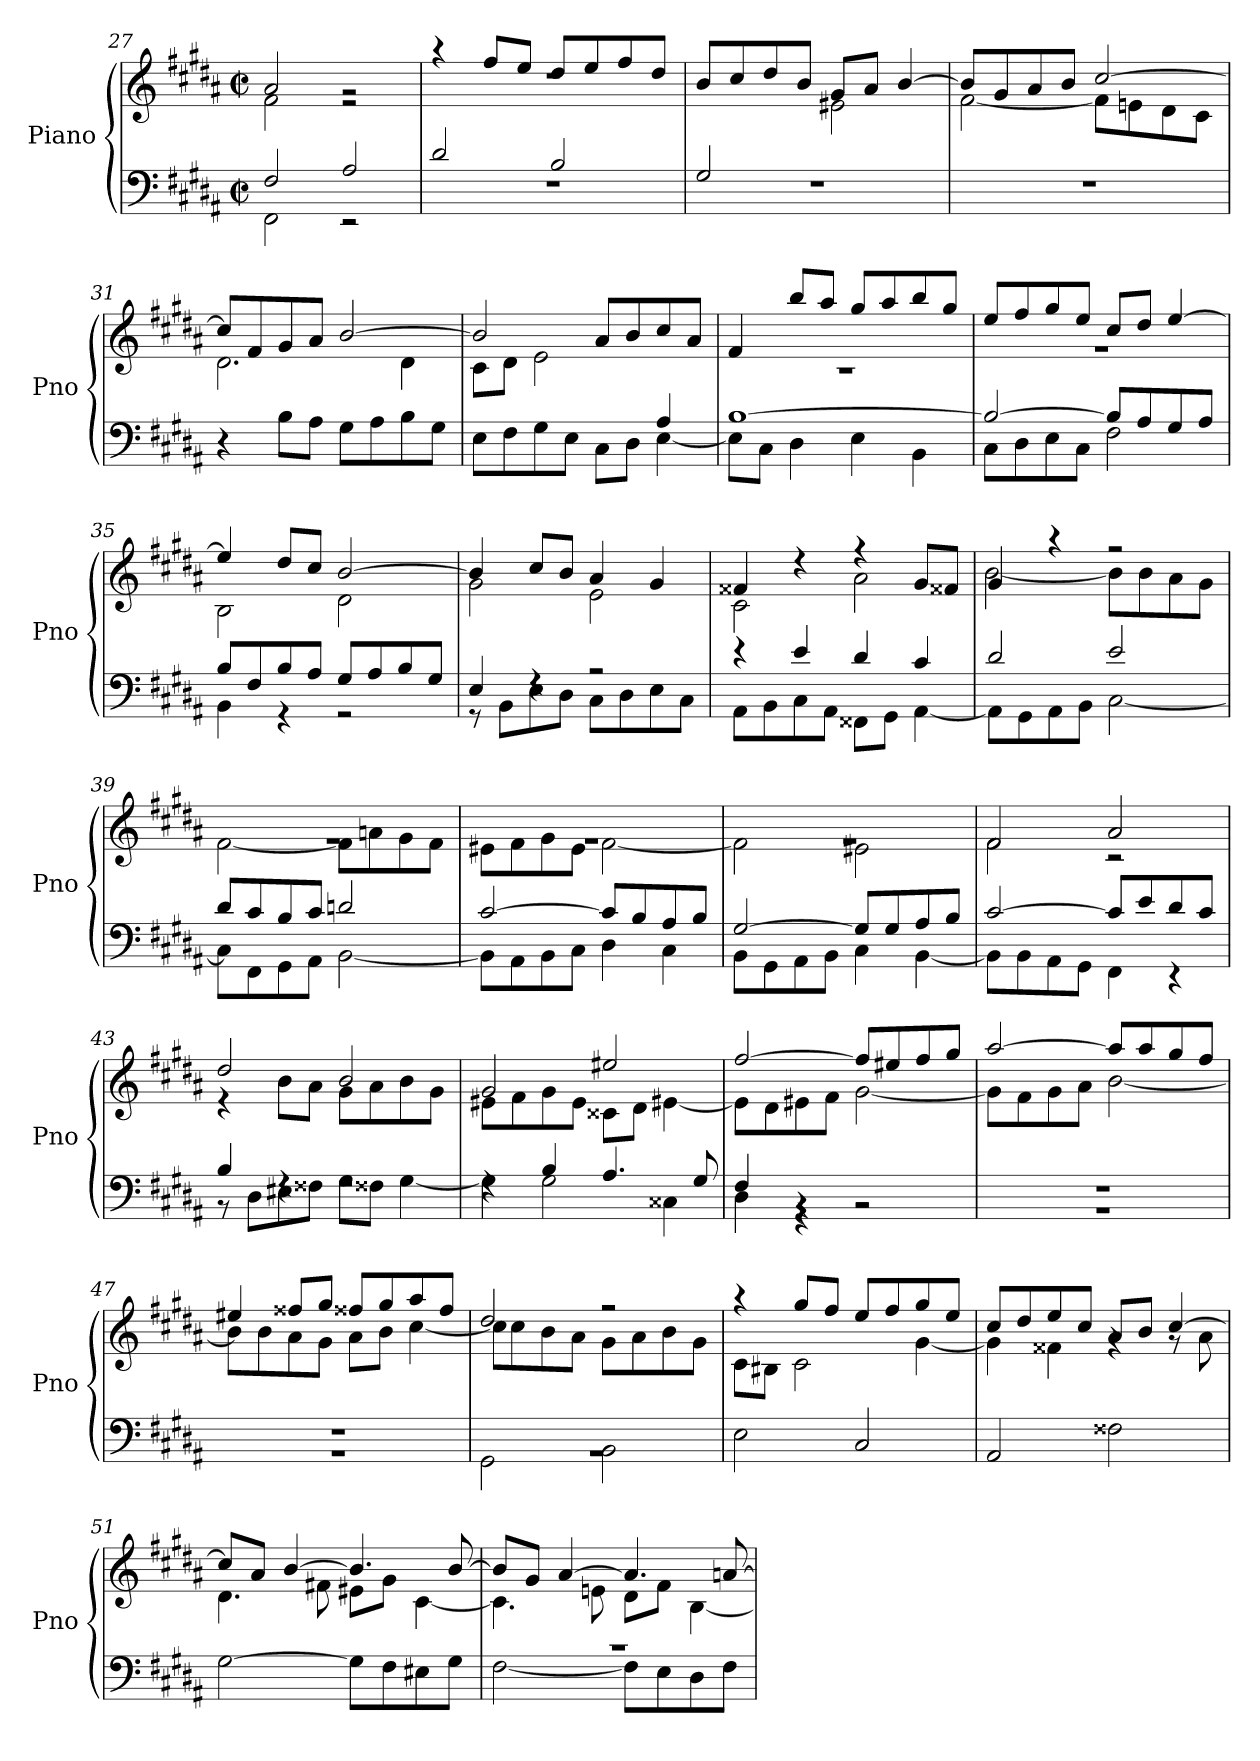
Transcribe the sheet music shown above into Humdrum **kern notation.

**kern	**kern
*part1	*part1
*staff2	*staff1
*I"Piano	*
*I'Pno	*
!!LO:PB:g=z
*clefF4	*clefG2
*k[f#c#g#d#a#]	*k[f#c#g#d#a#]
*M2/2	*M2/2
*met(c|)	*met(c|)
=27	=27
*^	*^
2F#/	2FF#\	2a#/	2f#\
2A#/	2r	2rg	2r
=28	=28	=28	=28
2d#/	1rF	4r	1rdd
.	.	8ff#/L	.
.	.	8ee/J	.
2B/	.	8dd#/L	.
.	.	8ee/	.
.	.	8ff#/	.
.	.	8dd#/J	.
=29	=29	=29	=29
2G#/	1rF	8b/L	2ryy
.	.	8cc#/	.
.	.	8dd#/	.
.	.	8b/J	.
2ryy	.	8g#/L	2e#X\
.	.	8a#/J	.
.	.	[4b/	.
*v	*v	*	*
=30	=30	=30
1rF	8b/L]	[2f#\
.	8g#/	.
.	8a#/	.
.	8b/J	.
.	[2cc#/	8f#\L]
.	.	8en\
.	.	8d#\
.	.	8c#\J
=31	=31	=31
4r	8cc#/L]	2.d#\
.	8f#/	.
8B\L	8g#/	.
8A#\J	8a#/J	.
8G#\L	[2b/	.
8A#\	.	.
8B\	.	4d#\
8G#\J	.	.
!!LO:LB:g=z	!!
=32	=32	=32
*^	*	*
8E\L	2.ryy	2b/]	8c#\L
8F#\	.	.	8d#\J
8G#\	.	.	2e\
8E\J	.	.	.
8C#\L	.	8a#/L	.
8D#\J	.	8b/	.
4A#/	[4E\	8cc#/	4ryy
.	.	8a#/J	.
=33	=33	=33	=33
[1B	8E\L]	4f#/	1r
.	8C#\J	.	.
.	4D#\	8bb/L	.
.	.	8aa#/J	.
.	4E\	8gg#/L	.
.	.	8aa#/	.
.	4BB\	8bb/	.
.	.	8gg#/J	.
=34	=34	=34	=34
2B/_	8C#\L	8ee/L	1r
.	8D#\	8ff#/	.
.	8E\	8gg#/	.
.	8C#\J	8ee/J	.
8B/L]	2F#\	8cc#/L	.
8A#/	.	8dd#/J	.
8G#/	.	[4ee/	.
8A#/J	.	.	.
=35	=35	=35	=35
8B/L	4BB\	4ee/]	2B\
8F#/	.	.	.
8B/	4r	8dd#/L	.
8A#/J	.	8cc#/J	.
8G#/L	2r	[2b/	2d#\
8A#/	.	.	.
8B/	.	.	.
8G#/J	.	.	.
=36	=36	=36	=36
4E/	8r	4b/]	2g#\
.	8BB\L	.	.
4rF	8E\	8cc#/L	.
.	8D#\J	8b/J	.
2r	8C#\L	4a#/	2e\
.	8D#\	.	.
.	8E\	4g#/	.
.	8C#\J	.	.
!!LO:LB:g=z	!!
=37	=37	=37	=37
4r	8AA#\L	4f##X/	2c#\
.	8BB\	.	.
4e/	8C#\	4r	.
.	8AA#\J	.	.
4d#/	8FF##X\L	4r	2a#\
.	8GG#\J	.	.
4c#/	[4AA#\	8g#/L	.
.	.	8f##X/J	.
=38	=38	=38	=38
2d#/	8AA#\L]	4g#/	[2b\
.	8GG#\	.	.
.	8AA#\	4r	.
.	8BB\J	.	.
2e/	[2C#\	2r	8b\L]
.	.	.	8b\
.	.	.	8a#\
.	.	.	8g#\J
=39	=39	=39	=39
8d#/L	8C#\L]	1rg	[2f#\
8c#/	8FF#\	.	.
8B/	8GG#\	.	.
8c#/J	8AA#\J	.	.
2dn/	[2BB\	.	8f#\L]
.	.	.	8an\
.	.	.	8g#\
.	.	.	8f#\J
=40	=40	=40	=40
[2c#/	8BB\L]	1rg	8e#X\L
.	8AA#\	.	8f#\
.	8BB\	.	8g#\
.	8C#\J	.	8e#\J
8c#/L]	4D#\	.	[2f#\
8B/	.	.	.
8A#/	4C#\	.	.
8B/J	.	.	.
=41	=41	=41	=41
[2G#/	8BB\L	1rg	2f#\]
.	8GG#\	.	.
.	8AA#\	.	.
.	8BB\J	.	.
8G#/L]	4C#\	.	2e#X\
8G#/	.	.	.
8A#/	[4BB\	.	.
8B/J	.	.	.
!!LO:LB:g=z	!!
=42	=42	=42	=42
[2c#/	8BB\L]	2f#/	2f#\
.	8BB\	.	.
.	8AA#\	.	.
.	8GG#\J	.	.
8c#/L]	4FF#\	2a#/	2r
8e/	.	.	.
8d#/	4r	.	.
8c#/J	.	.	.
=43	=43	=43	=43
4B/	8r	2dd#/	4r
.	8D#\L	.	.
4rF	8E#X\	.	8b\L
.	8F##X\J	.	8a#\J
2rF	8G#\L	2b/	8g#\L
.	8F##X\J	.	8a#\
.	[4G#\	.	8b\
.	.	.	8g#\J
=44	=44	=44	=44
4rF	4G#\]	2g#/	8e#X\L
.	.	.	8f#\
4B/	2G#\	.	8g#\
.	.	.	8e#\J
4.A#/	.	2ee#X/	8c##X\L
.	.	.	8d#\J
.	4C##X\	.	[4e#X\
8G#/	.	.	.
=45	=45	=45	=45
4F#/	4D#\	[2ff#/	8e#\L]
.	.	.	8d#\
4rBB	4r	.	8e#X\
.	.	.	8f#\J
2rBB	2r	8ff#/L]	[2g#\
.	.	8ee#X/	.
.	.	8ff#/	.
.	.	8gg#/J	.
=46	=46	=46	=46
1rBB	1rF	[2aa#/	8g#\L]
.	.	.	8f#\
.	.	.	8g#\
.	.	.	8a#\J
.	.	8aa#/L]	[2b\
.	.	8aa#/	.
.	.	8gg#/	.
.	.	8ff#/J	.
!!LO:LB:g=z	!!
=47	=47	=47	=47
1rBB	1rF	4ee#X/	8b\L]
.	.	.	8b\
.	.	8ff##X/L	8a#\
.	.	8gg#/J	8g#\J
.	.	8ff##X/L	8a#\L
.	.	8gg#/	8b\J
.	.	8aa#/	[4cc#\
.	.	8ff##/J	.
=48	=48	=48	=48
1rBB	2GG#\	2dd#/	8cc#\L]
.	.	.	8cc#\
.	.	.	8b\
.	.	.	8a#\J
.	2BB\	2r	8g#\L
.	.	.	8a#\
.	.	.	8b\
.	.	.	8g#\J
*v	*v	*	*
=49	=49	=49
2E\	4r	8c#\L
.	.	8B#X\J
.	8gg#/L	2c#\
.	8ff#/J	.
2C#/	8ee/L	.
.	8ff#/	.
.	8gg#/	[4g#\
.	8ee/J	.
=50	=50	=50
2AA#/	8cc#/L	4g#\]
.	8dd#/	.
.	8ee/	4f##X\
.	8cc#/J	.
2F##X\	8a#/L	4rg
.	8b/J	.
.	[4cc#/	8rg
.	.	8a#\
=51	=51	=51
[2G#\	8cc#/L]	4.d#\
.	8a#/J	.
.	[4b/	.
.	.	8f#X\
8G#\L]	4.b/]	8e#X\L
8F#\	.	8g#\J
8E#X\	.	[4c#\
8G#\J	[8b/	.
!!LO:LB:g=z	!!
=52	=52	=52
*^	*	*
1r	[2F#\	8b/L]	4.c#\]
.	.	8g#/J	.
.	.	[4a#/	.
.	.	.	8en\
.	8F#\L]	4.a#/]	8d#\L
.	8E\	.	8f#\J
.	8D#\	.	[4B\
.	8F#\J	[8an/	.
*v	*v	*	*
*	*v	*v
=	=
*-	*-
